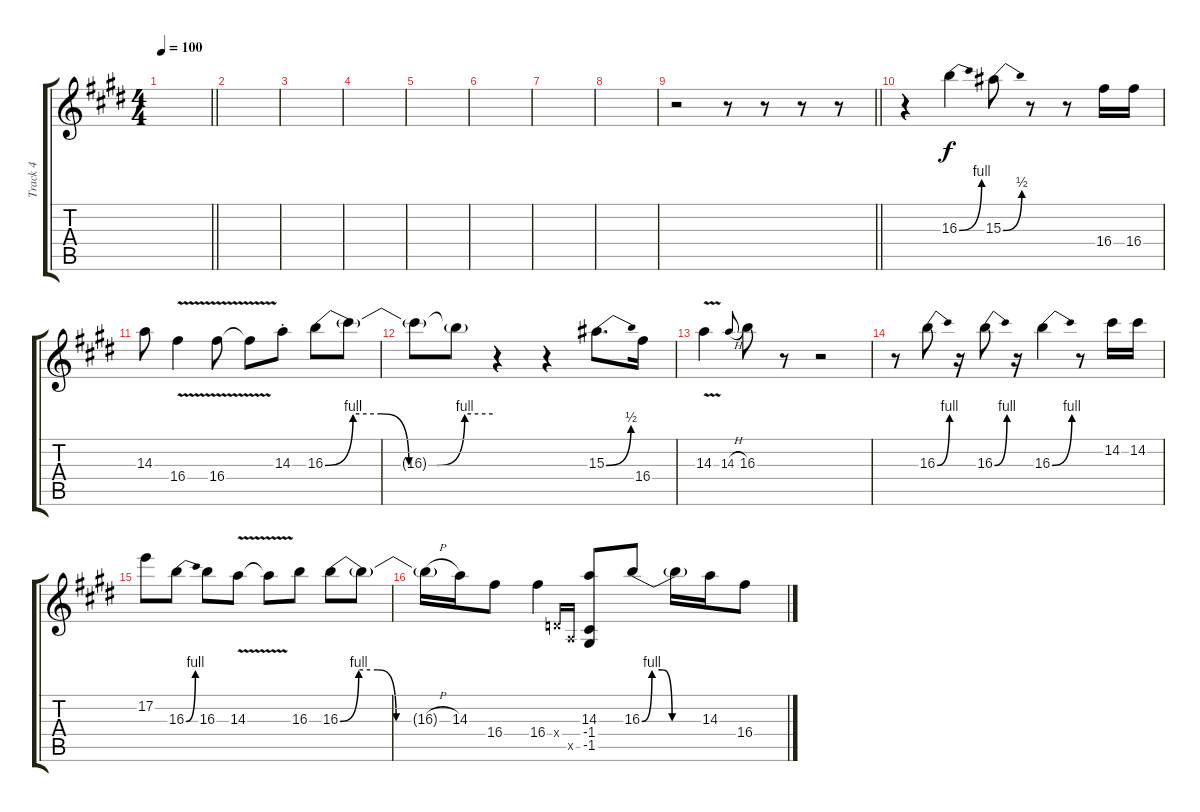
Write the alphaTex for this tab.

\track ("Track 4" "Track 4") {instrument electricguitarjazz}
\staff {score tabs}
\tuning (E4 B3 G3 D3 A2 E2) {hide}
\ts (4 4)
\tempo 100
\clef g2
\barLineRight lightlight
\ks e
|
|
|
|
|
|
|
|
\barLineRight lightlight
r.2 r.8 r.8 r.8 r.8 |
r.4 16.3{be (bend 0 0 60 4)}.4 15.3{be (bend 0 0 60 2)}.8 r.8 r.8 16.4.16 16.4.16 |
14.3.8 16.4{v}.4 16.4{v}.8 16.4{t}.8 14.3{st}.8 16.3{be (custom 0 0 10 4 20 4 30 0 40 0 50 4 60 4)}.8 16.3{t}.8 |
16.3{t}.8 16.3{t}.8 r.4 r.4 15.3{be (bend 0 0 60 2)}.8{d} 16.4.16 |
14.3{v}.4 14.3{h}.8{gr onbeat} 16.3.8 r.8 r.2 |
r.8 16.3{be (bend 0 0 60 4)}.8 r.16 16.3{be (bend 0 0 60 4)}.8 r.16 16.3{be (bend 0 0 60 4)}.4 r.8 14.2.16 14.2.16 |
17.2.8 16.3{be (bend 0 0 60 4)}.8 16.3.8 14.3{v}.8 14.3{t}.8 16.3.8 16.3{be (custom 0 0 10 4 20 4 30 0 60 0)}.8 16.3{t}.8 |
16.3{h t}.16 14.3.16 16.4.8 16.4.4 0.4{x}.16{gr onbeat} 0.5{x}.16{gr onbeat} (14.3 -1.4 -1.5).8 16.3{be (custom 0 0 10 4 20 4 30 0 60 0)}.8 16.3{t}.16 14.3.16 16.4.8
